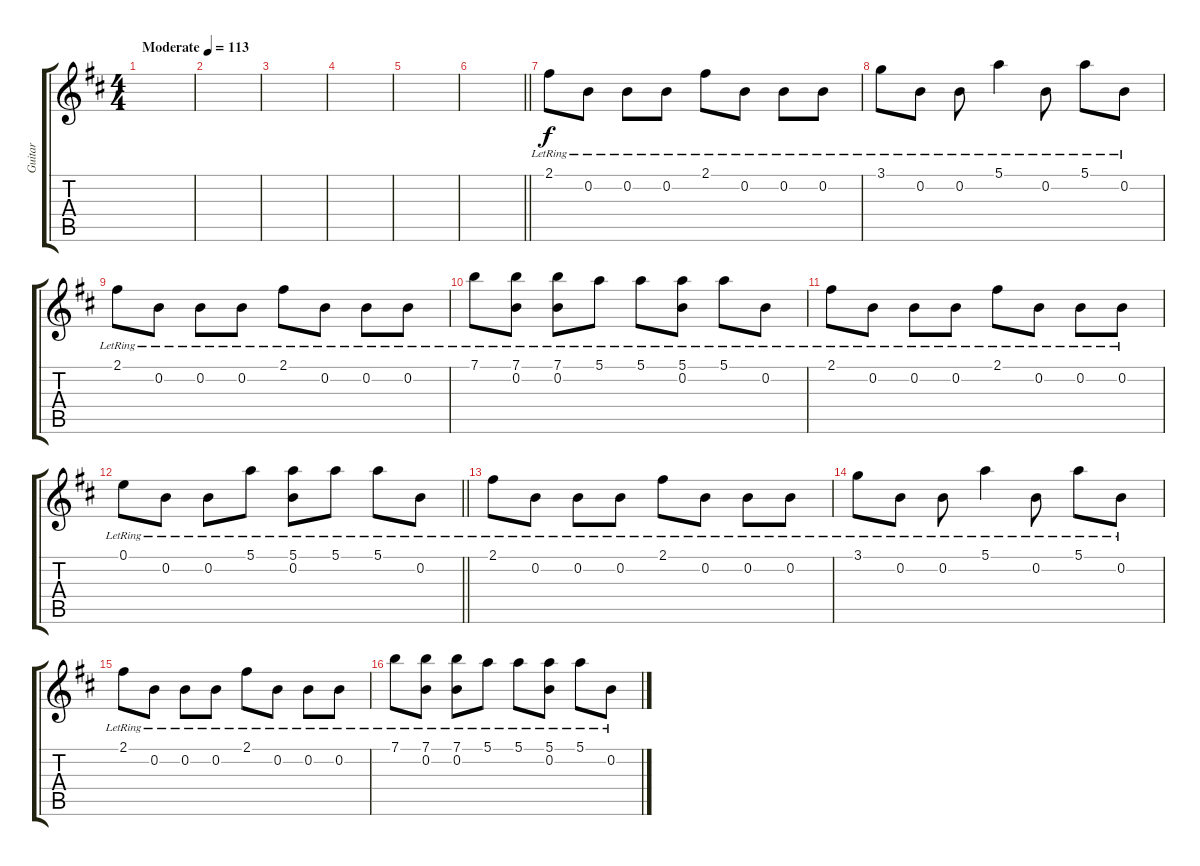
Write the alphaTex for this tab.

\track ("Guitar" "Guitar") {instrument electricguitarclean}
\staff {score tabs}
\tuning (E4 B3 G3 D3 A2 E2) {hide}
\ts (4 4)
\tempo (113 "Moderate")
\clef g2
\ks bminor
|
|
|
|
|
\barLineRight lightlight
|
\section ("" "")
2.1{lr}.8 0.2{lr}.8 0.2{lr}.8 0.2{lr}.8 2.1{lr}.8 0.2{lr}.8 0.2{lr}.8 0.2{lr}.8 |
3.1{lr}.8 0.2{lr}.8 0.2{lr}.8 5.1{lr}.4 0.2{lr}.8 5.1{lr}.8 0.2{lr}.8 |
2.1{lr}.8 0.2{lr}.8 0.2{lr}.8 0.2{lr}.8 2.1{lr}.8 0.2{lr}.8 0.2{lr}.8 0.2{lr}.8 |
7.1{lr}.8 (7.1{lr} 0.2{lr}).8 (7.1{lr} 0.2{lr}).8 5.1{lr}.8 5.1{lr}.8 (5.1 0.2{lr}).8 5.1{lr}.8 0.2{lr}.8 |
2.1{lr}.8 0.2{lr}.8 0.2{lr}.8 0.2{lr}.8 2.1{lr}.8 0.2{lr}.8 0.2{lr}.8 0.2{lr}.8 |
\barLineRight lightlight
0.1{lr}.8 0.2{lr}.8 0.2{lr}.8 5.1{lr}.8 (5.1{lr} 0.2).8 5.1{lr}.8 5.1{lr}.8 0.2{lr}.8 |
\section ("" "")
2.1{lr}.8 0.2{lr}.8 0.2{lr}.8 0.2{lr}.8 2.1{lr}.8 0.2{lr}.8 0.2{lr}.8 0.2{lr}.8 |
3.1{lr}.8 0.2{lr}.8 0.2{lr}.8 5.1{lr}.4 0.2{lr}.8 5.1{lr}.8 0.2{lr}.8 |
2.1{lr}.8 0.2{lr}.8 0.2{lr}.8 0.2{lr}.8 2.1{lr}.8 0.2{lr}.8 0.2{lr}.8 0.2{lr}.8 |
7.1{lr}.8 (7.1{lr} 0.2{lr}).8 (7.1{lr} 0.2{lr}).8 5.1{lr}.8 5.1{lr}.8 (5.1 0.2{lr}).8 5.1{lr}.8 0.2{lr}.8
